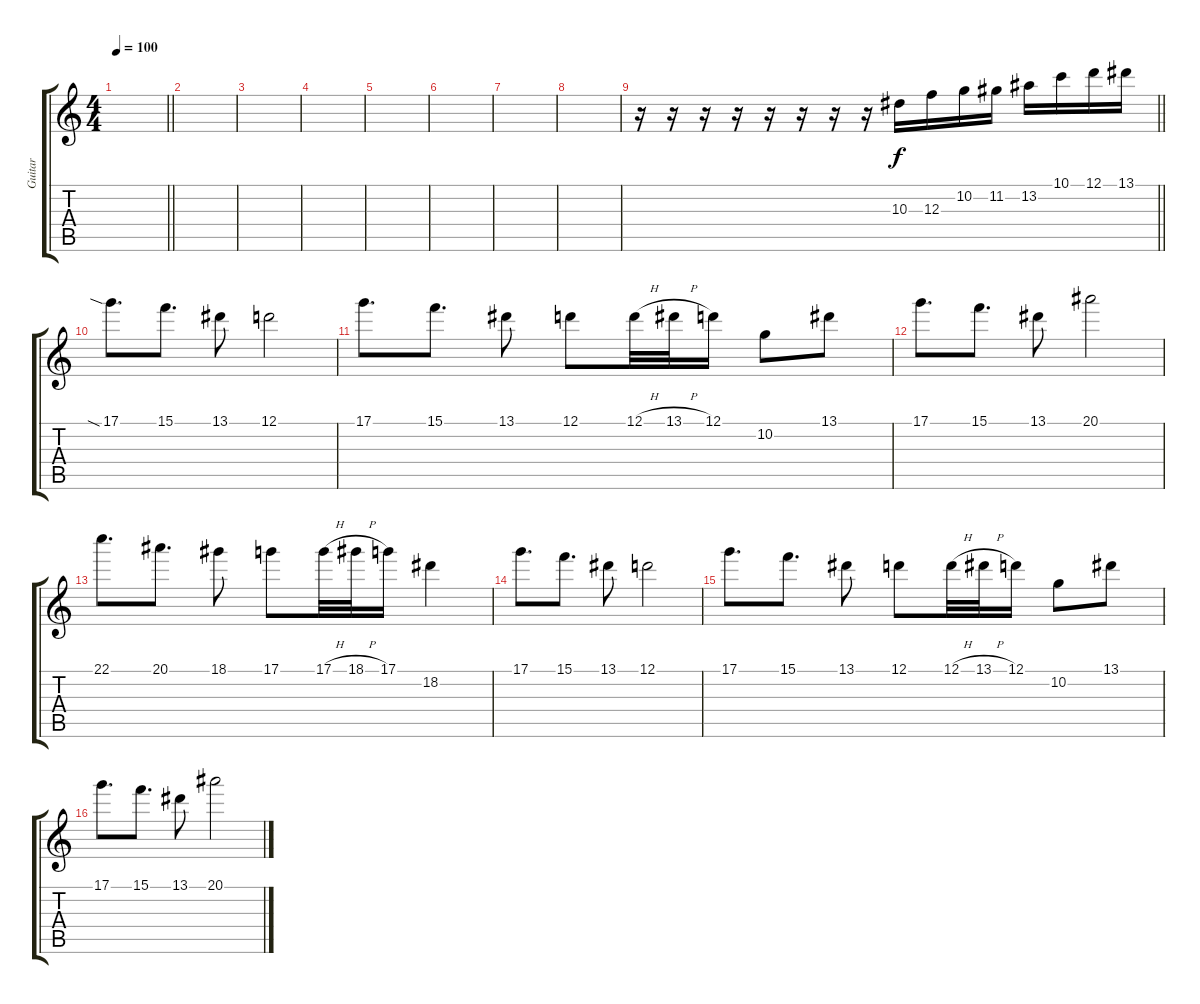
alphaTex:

\track ("Guitar" "Guitar") {instrument distortionguitar}
\staff {score tabs}
\tuning (D4 A3 F3 C3 G2 C2) {hide}
\ts (4 4)
\tempo 100
\clef g2
\barLineRight lightlight
\ks c
|
\section ("" "")
|
|
|
|
|
|
|
\barLineRight lightlight
r.16 r.16 r.16 r.16 r.16 r.16 r.16 r.16 10.3.16{dy f} 12.3.16 10.2.16 11.2.16 13.2.16 10.1.16 12.1.16 13.1.16 |
\section ("" "")
17.1{sia}.8{d} 15.1.8{d} 13.1.8 12.1.2 |
17.1.8{d} 15.1.8{d} 13.1.8 12.1.8 12.1{h}.32 13.1{h}.32 12.1.16 10.2.8 13.1.8 |
17.1.8{d} 15.1.8{d} 13.1.8 20.1.2 |
22.1.8{d} 20.1.8{d} 18.1.8 17.1.8 17.1{h}.32 18.1{h}.32 17.1.16 18.2.4 |
17.1.8{d} 15.1.8{d} 13.1.8 12.1.2 |
17.1.8{d} 15.1.8{d} 13.1.8 12.1.8 12.1{h}.32 13.1{h}.32 12.1.16 10.2.8 13.1.8 |
17.1.8{d} 15.1.8{d} 13.1.8 20.1.2
